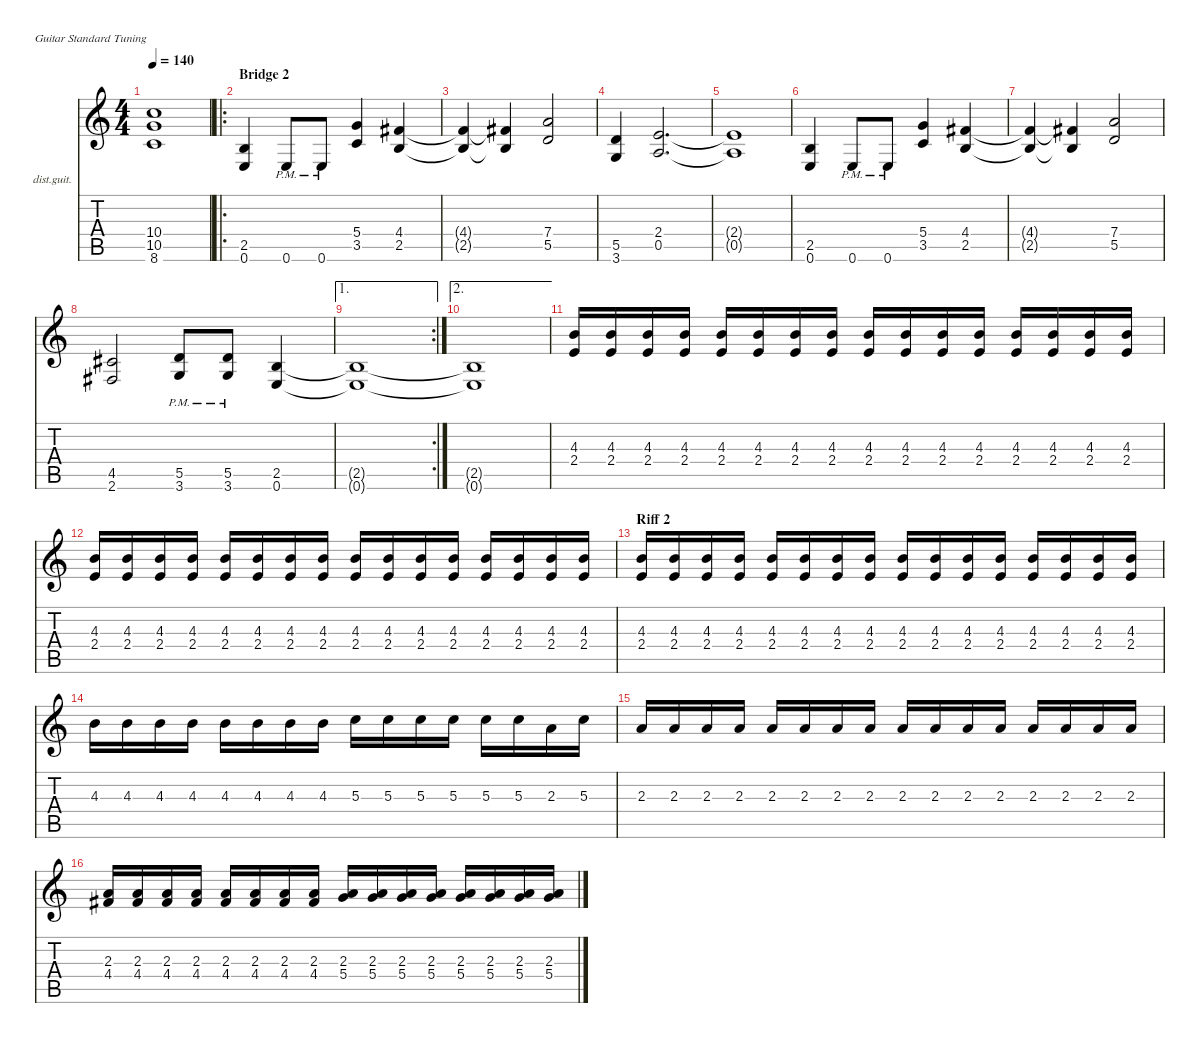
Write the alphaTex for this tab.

\defaultSystemsLayout 4
\hideDynamics
\bracketExtendMode nobrackets
\firstSystemTrackNameOrientation horizontal
\otherSystemsTrackNameOrientation horizontal
\track ("Rythm Guitar" "dist.guit.") {instrument distortionguitar}
\staff {score tabs}
\tuning (E4 B3 G3 D3 A2 E2)
\ts (4 4)
\tempo 140
\clef g2
\ks c
(8.6 10.5 10.4).1{dy mf} |
\ro
\section ("" "Bridge 2")
(0.6 2.5).4 0.6{pm}.8 0.6{pm}.8 (3.5 5.4).4 (2.5 4.4{acc #}).4 |
(2.5{t} 4.4{t acc #}).4 (2.5{t} 4.4{t acc #}).4 (5.5 7.4).2 |
(3.6 5.5).4 (0.5 2.4).2{d} |
(0.5{t} 2.4{t}).1 |
(0.6 2.5).4 0.6{pm}.8 0.6{pm}.8 (3.5 5.4).4 (2.5 4.4{acc #}).4 |
(2.5{t} 4.4{t acc #}).4 (2.5{t} 4.4{t acc #}).4 (5.5 7.4).2 |
(2.6{acc #} 4.5{acc #}).2 (3.6{pm} 5.5{pm}).8 (3.6{pm} 5.5{pm}).8 (0.6 2.5).4 |
\ae 1
\rc 2
(0.6{t} 2.5{t}).1 |
\ae 2
(2.5{t} 0.6{t}).1 |
(2.4 4.3).16 (2.4 4.3).16 (2.4 4.3).16 (2.4 4.3).16 (2.4 4.3).16 (2.4 4.3).16 (2.4 4.3).16 (2.4 4.3).16 (2.4 4.3).16 (2.4 4.3).16 (2.4 4.3).16 (2.4 4.3).16 (2.4 4.3).16 (2.4 4.3).16 (2.4 4.3).16 (2.4 4.3).16 |
(2.4 4.3).16 (2.4 4.3).16 (2.4 4.3).16 (2.4 4.3).16 (2.4 4.3).16 (2.4 4.3).16 (2.4 4.3).16 (2.4 4.3).16 (2.4 4.3).16 (2.4 4.3).16 (2.4 4.3).16 (2.4 4.3).16 (2.4 4.3).16 (2.4 4.3).16 (2.4 4.3).16 (2.4 4.3).16 |
\section ("" "Riff 2")
(2.4 4.3).16 (2.4 4.3).16 (2.4 4.3).16 (2.4 4.3).16 (2.4 4.3).16 (2.4 4.3).16 (2.4 4.3).16 (2.4 4.3).16 (2.4 4.3).16 (2.4 4.3).16 (2.4 4.3).16 (2.4 4.3).16 (2.4 4.3).16 (2.4 4.3).16 (2.4 4.3).16 (2.4 4.3).16 |
4.3.16 4.3.16 4.3.16 4.3.16 4.3.16 4.3.16 4.3.16 4.3.16 5.3.16 5.3.16 5.3.16 5.3.16 5.3.16 5.3.16 2.3.16 5.3.16 |
2.3.16 2.3.16 2.3.16 2.3.16 2.3.16 2.3.16 2.3.16 2.3.16 2.3.16 2.3.16 2.3.16 2.3.16 2.3.16 2.3.16 2.3.16 2.3.16 |
(2.3 4.4{acc #}).16 (2.3 4.4{acc #}).16 (4.4{acc #} 2.3).16 (4.4{acc #} 2.3).16 (4.4{acc #} 2.3).16 (4.4{acc #} 2.3).16 (4.4{acc #} 2.3).16 (4.4{acc #} 2.3).16 (2.3 5.4).16 (2.3 5.4).16 (2.3 5.4).16 (2.3 5.4).16 (2.3 5.4).16 (2.3 5.4).16 (2.3 5.4).16 (2.3 5.4).16
